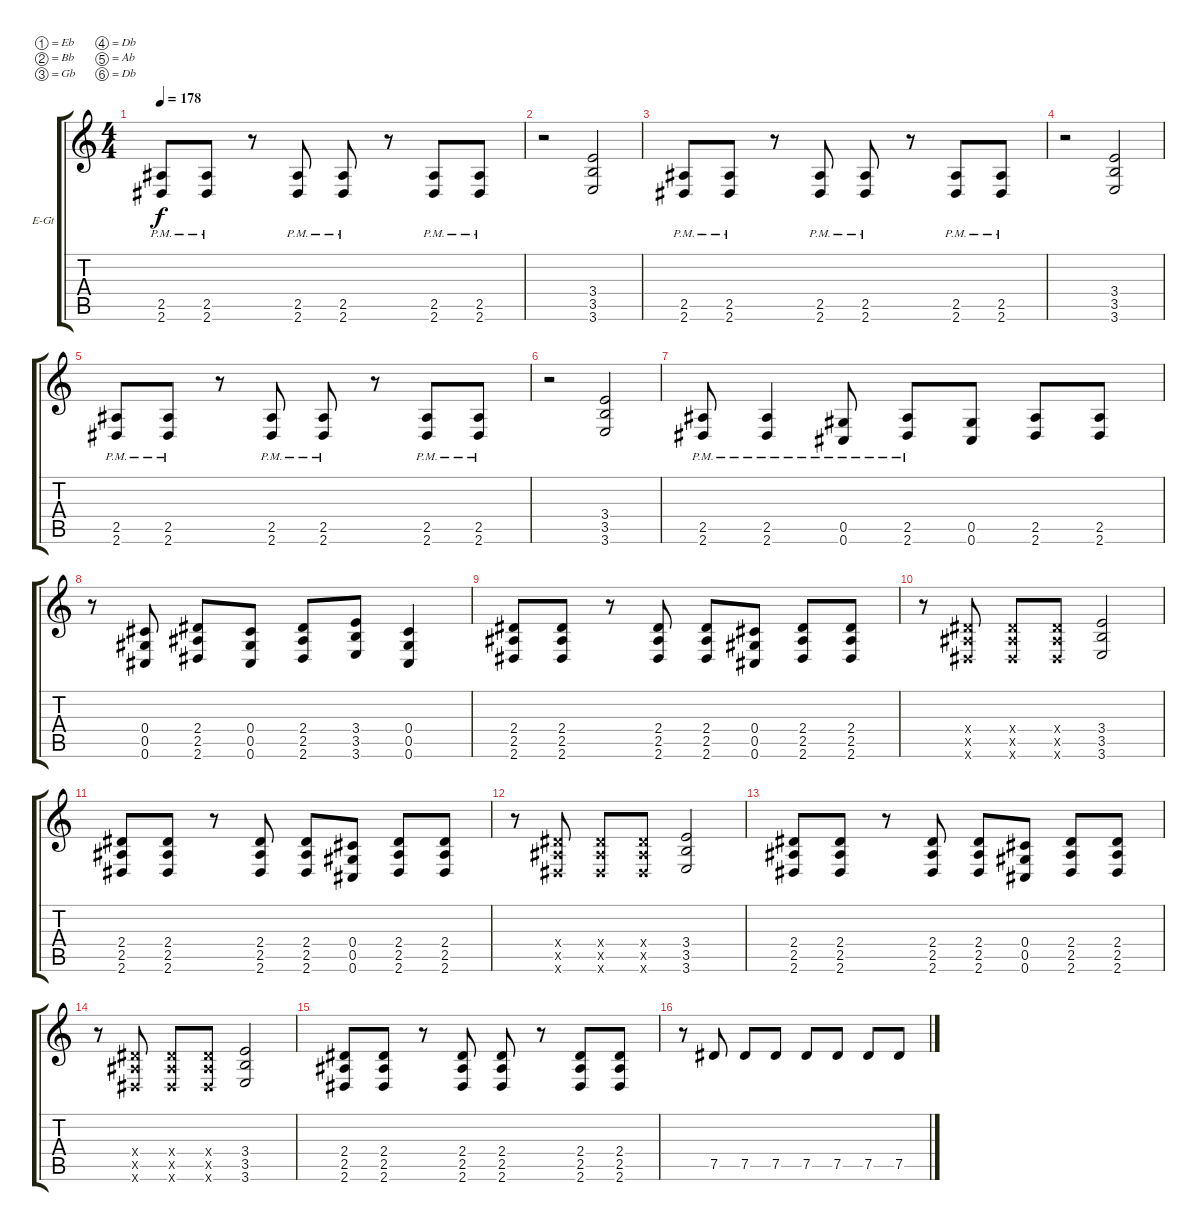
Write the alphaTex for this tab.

\bracketExtendMode groupsimilarinstruments
\firstSystemTrackNameOrientation horizontal
\otherSystemsTrackNameOrientation horizontal
\track ("Rythym Guitar" "E-Gt") {instrument distortionguitar}
\staff {score tabs}
\tuning (Eb4 Bb3 Gb3 Db3 Ab2 Db2)
\ts (4 4)
\tempo 178
\clef g2
\ks c
(2.6{pm} 2.5{pm}).8{dy f} (2.6{pm} 2.5{pm}).8 r.8 (2.6{pm} 2.5{pm}).8 (2.6{pm} 2.5{pm}).8 r.8 (2.6{pm} 2.5{pm}).8 (2.6{pm} 2.5{pm}).8 |
r.2 (3.6 3.5 3.4).2 |
(2.6{pm} 2.5{pm}).8 (2.6{pm} 2.5{pm}).8 r.8 (2.6{pm} 2.5{pm}).8 (2.6{pm} 2.5{pm}).8 r.8 (2.6{pm} 2.5{pm}).8 (2.6{pm} 2.5{pm}).8 |
r.2 (3.6 3.5 3.4).2 |
(2.6{pm} 2.5{pm}).8 (2.6{pm} 2.5{pm}).8 r.8 (2.6{pm} 2.5{pm}).8 (2.6{pm} 2.5{pm}).8 r.8 (2.6{pm} 2.5{pm}).8 (2.6{pm} 2.5{pm}).8 |
r.2 (3.6 3.5 3.4).2 |
(2.6{pm} 2.5{pm}).8 (2.6{pm} 2.5{pm}).4 (0.6{pm} 0.5{pm}).8 (2.6{pm} 2.5).8 (0.6 0.5).8 (2.6 2.5).8 (2.5 2.6).8 |
r.8 (0.4 0.5 0.6).8 (2.4 2.5 2.6).8 (0.4 0.5 0.6).8 (2.4 2.5 2.6).8 (3.4 3.5 3.6).8 (0.6 0.5 0.4).4 |
(2.4 2.5 2.6).8 (2.4 2.5 2.6).8 r.8 (2.4 2.5 2.6).8 (2.4 2.5 2.6).8 (0.4 0.5 0.6).8 (2.4 2.5 2.6).8 (2.4 2.5 2.6).8 |
r.8 (2.4{x} 2.5{x} 2.6{x}).8 (2.4{x} 2.5{x} 2.6{x}).8 (2.4{x} 2.5{x} 2.6{x}).8 (3.4 3.5 3.6).2 |
(2.4 2.5 2.6).8 (2.4 2.5 2.6).8 r.8 (2.4 2.5 2.6).8 (2.4 2.5 2.6).8 (0.4 0.5 0.6).8 (2.4 2.5 2.6).8 (2.4 2.5 2.6).8 |
r.8 (2.4{x} 2.5{x} 2.6{x}).8 (2.4{x} 2.5{x} 2.6{x}).8 (2.4{x} 2.5{x} 2.6{x}).8 (3.4 3.5 3.6).2 |
(2.4 2.5 2.6).8 (2.4 2.5 2.6).8 r.8 (2.4 2.5 2.6).8 (2.4 2.5 2.6).8 (0.4 0.5 0.6).8 (2.4 2.5 2.6).8 (2.4 2.5 2.6).8 |
r.8 (2.4{x} 2.5{x} 2.6{x}).8 (2.4{x} 2.5{x} 2.6{x}).8 (2.4{x} 2.5{x} 2.6{x}).8 (3.4 3.5 3.6).2 |
(2.6 2.5 2.4).8 (2.6 2.5 2.4).8 r.8 (2.6 2.4 2.5).8 (2.6 2.5 2.4).8 r.8 (2.6 2.4 2.5).8 (2.6 2.4 2.5).8 |
r.8 7.5.8 7.5.8 7.5.8 7.5.8 7.5.8 7.5.8 7.5.8
